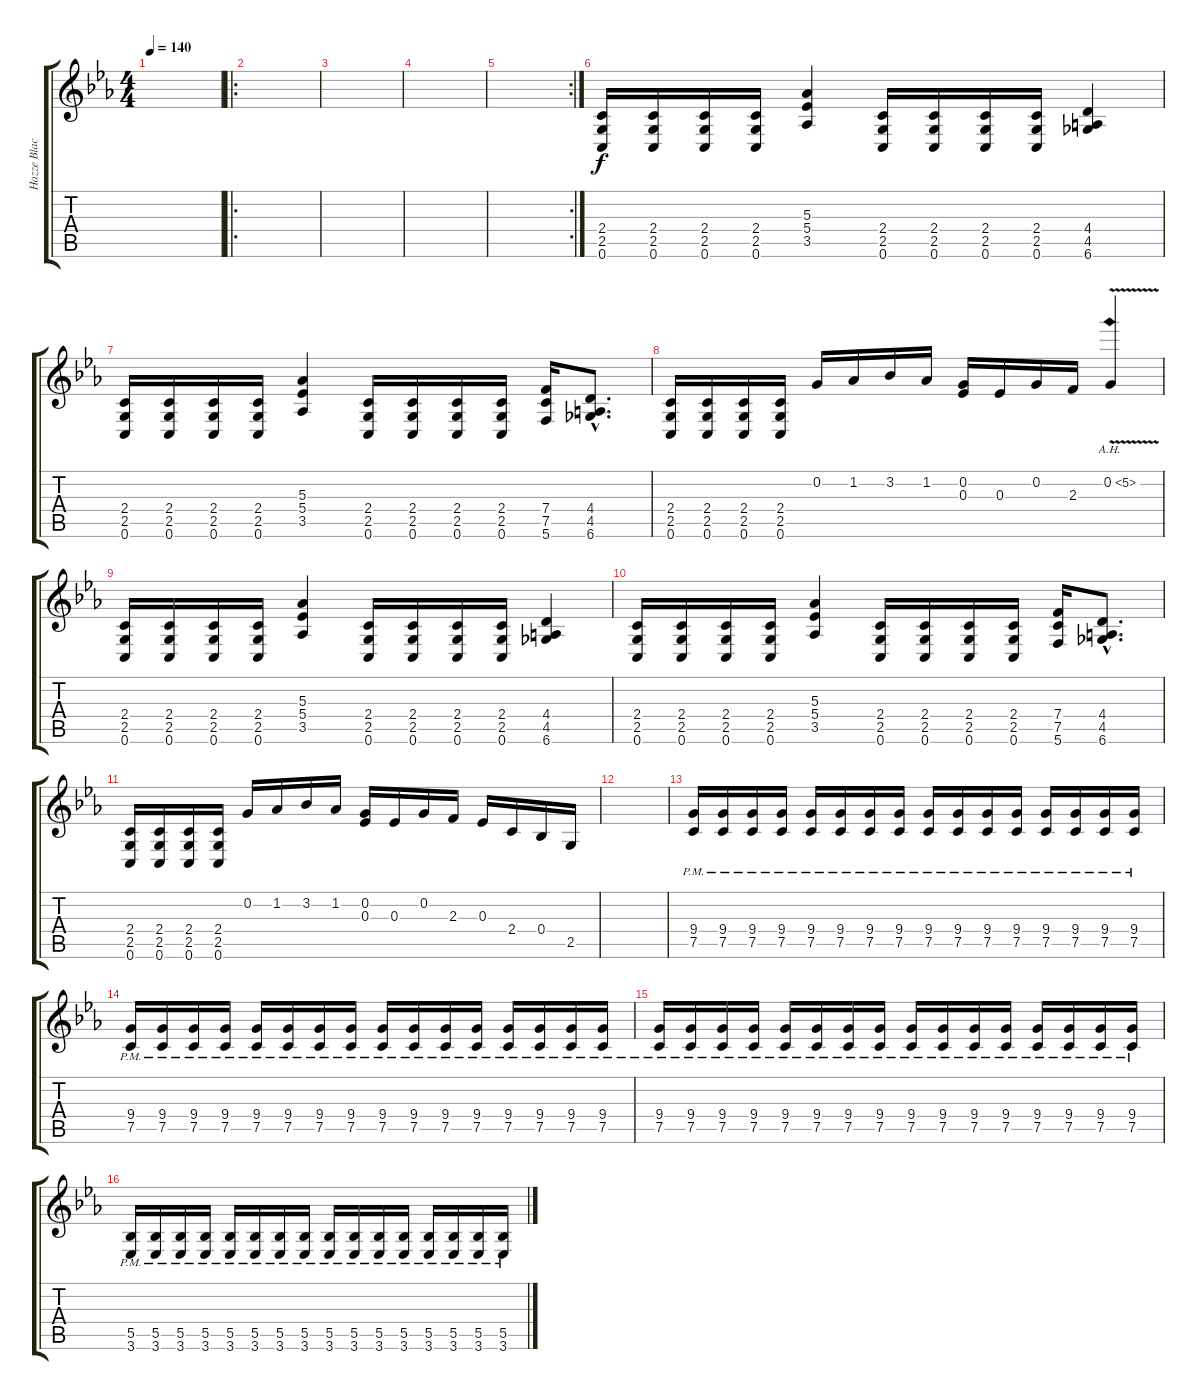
\track ("Hazze Blacknut (Guitar 1)" "Hazze Blac") {instrument distortionguitar}
\staff {score tabs}
\tuning (C4 G3 Eb3 Bb2 F2 C2) {hide}
\ts (4 4)
\tempo 140
\clef g2
\ks eb
|
\ro
|
|
|
\rc 2
|
(2.4 2.5 0.6).16 (2.4 2.5 0.6).16 (2.4 2.5 0.6).16 (2.4 2.5 0.6).16 (5.3 5.4 3.5).4 (2.4 2.5 0.6).16 (2.4 2.5 0.6).16 (2.4 2.5 0.6).16 (2.4 2.5 0.6).16 (4.4 4.5 6.6).4 |
(2.4 2.5 0.6).16 (2.4 2.5 0.6).16 (2.4 2.5 0.6).16 (2.4 2.5 0.6).16 (5.3 5.4 3.5).4 (2.4 2.5 0.6).16 (2.4 2.5 0.6).16 (2.4 2.5 0.6).16 (2.4 2.5 0.6).16 (7.4 7.5 5.6).16 (4.4{hac} 4.5{hac} 6.6{hac}).8{d} |
(2.4 2.5 0.6).16 (2.4 2.5 0.6).16 (2.4 2.5 0.6).16 (2.4 2.5 0.6).16 0.2.16 1.2.16 3.2.16 1.2.16 (0.2 0.3).16 0.3.16 0.2.16 2.3.16 0.2{ah 5 v}.4 |
(2.4 2.5 0.6).16 (2.4 2.5 0.6).16 (2.4 2.5 0.6).16 (2.4 2.5 0.6).16 (5.3 5.4 3.5).4 (2.4 2.5 0.6).16 (2.4 2.5 0.6).16 (2.4 2.5 0.6).16 (2.4 2.5 0.6).16 (4.4 4.5 6.6).4 |
(2.4 2.5 0.6).16 (2.4 2.5 0.6).16 (2.4 2.5 0.6).16 (2.4 2.5 0.6).16 (5.3 5.4 3.5).4 (2.4 2.5 0.6).16 (2.4 2.5 0.6).16 (2.4 2.5 0.6).16 (2.4 2.5 0.6).16 (7.4 7.5 5.6).16 (4.4{hac} 4.5{hac} 6.6{hac}).8{d} |
(2.4 2.5 0.6).16 (2.4 2.5 0.6).16 (2.4 2.5 0.6).16 (2.4 2.5 0.6).16 0.2.16 1.2.16 3.2.16 1.2.16 (0.2 0.3).16 0.3.16 0.2.16 2.3.16 0.3.16 2.4.16 0.4.16 2.5.16 |
|
(9.4 7.5{pm}).16 (9.4 7.5{pm}).16 (9.4 7.5{pm}).16 (9.4 7.5{pm}).16 (9.4 7.5{pm}).16 (9.4 7.5{pm}).16 (9.4 7.5{pm}).16 (9.4 7.5{pm}).16 (9.4 7.5{pm}).16 (9.4 7.5{pm}).16 (9.4 7.5{pm}).16 (9.4 7.5{pm}).16 (9.4 7.5{pm}).16 (9.4 7.5{pm}).16 (9.4 7.5{pm}).16 (9.4 7.5{pm}).16 |
(9.4{pm} 7.5{pm}).16 (9.4{pm} 7.5{pm}).16 (9.4{pm} 7.5{pm}).16 (9.4{pm} 7.5{pm}).16 (9.4{pm} 7.5{pm}).16 (9.4{pm} 7.5{pm}).16 (9.4{pm} 7.5{pm}).16 (9.4{pm} 7.5{pm}).16 (9.4{pm} 7.5{pm}).16 (9.4{pm} 7.5{pm}).16 (9.4{pm} 7.5{pm}).16 (9.4{pm} 7.5{pm}).16 (9.4{pm} 7.5{pm}).16 (9.4{pm} 7.5{pm}).16 (9.4{pm} 7.5{pm}).16 (9.4{pm} 7.5{pm}).16 |
(9.4{pm} 7.5{pm}).16 (9.4{pm} 7.5{pm}).16 (9.4{pm} 7.5{pm}).16 (9.4{pm} 7.5{pm}).16 (9.4{pm} 7.5{pm}).16 (9.4{pm} 7.5{pm}).16 (9.4{pm} 7.5{pm}).16 (9.4{pm} 7.5{pm}).16 (9.4{pm} 7.5{pm}).16 (9.4{pm} 7.5{pm}).16 (9.4{pm} 7.5{pm}).16 (9.4{pm} 7.5{pm}).16 (9.4{pm} 7.5{pm}).16 (9.4{pm} 7.5{pm}).16 (9.4{pm} 7.5{pm}).16 (9.4{pm} 7.5{pm}).16 |
(5.5{pm} 3.6{pm}).16 (5.5{pm} 3.6{pm}).16 (5.5{pm} 3.6{pm}).16 (5.5{pm} 3.6{pm}).16 (5.5{pm} 3.6{pm}).16 (5.5{pm} 3.6{pm}).16 (5.5{pm} 3.6{pm}).16 (5.5{pm} 3.6{pm}).16 (5.5{pm} 3.6{pm}).16 (5.5{pm} 3.6{pm}).16 (5.5{pm} 3.6{pm}).16 (5.5{pm} 3.6{pm}).16 (5.5{pm} 3.6{pm}).16 (5.5{pm} 3.6{pm}).16 (5.5{pm} 3.6{pm}).16 (5.5{pm} 3.6{pm}).16
